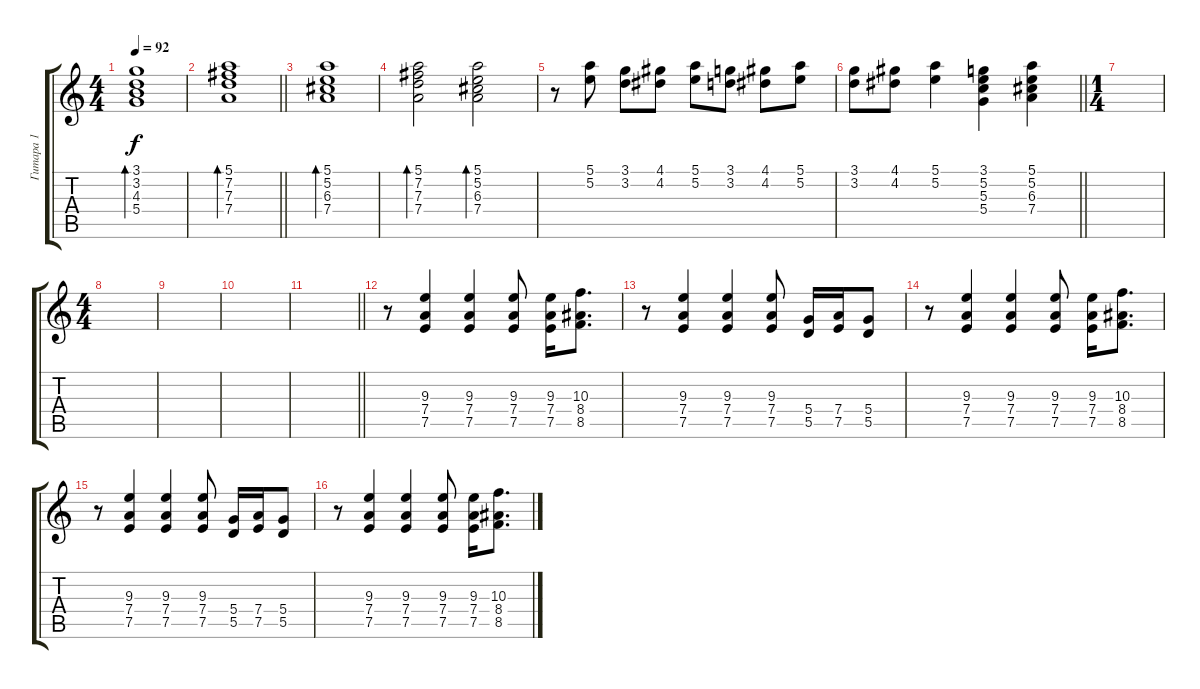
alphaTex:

\track ("Гитара 1" "Гитара 1") {instrument electricguitarclean}
\staff {score tabs}
\tuning (E4 B3 G3 D3 A2 E2) {hide}
\ts (4 4)
\tempo 92
\clef g2
\ks c
(3.1 3.2 4.3 5.4).1{bd 60 dy f} |
\barLineRight lightlight
(5.1 7.2 7.3 7.4).1{bd 60} |
(5.1 5.2 6.3 7.4).1{bd 60} |
(5.1 7.2 7.3 7.4).2{bd 60} (5.1 5.2 6.3 7.4).2{bd 60} |
r.8 (5.1 5.2).8 (3.1 3.2).8 (4.1 4.2).8 (5.1 5.2).8 (3.1 3.2).8 (4.1 4.2).8 (5.1 5.2).8 |
\barLineRight lightlight
(3.1 3.2).8 (4.1 4.2).8 (5.1 5.2).4 (3.1 5.2 5.3 5.4).4 (5.1 5.2 6.3 7.4).4 |
\ts (1 4)
|
\ts (4 4)
|
|
|
\barLineRight lightlight
|
r.8{instrument overdrivenguitar} (9.3 7.4 7.5).4 (9.3 7.4 7.5).4 (9.3 7.4 7.5).8 (9.3 7.4 7.5).16 (10.3 8.4 8.5).8{d} |
r.8 (9.3 7.4 7.5).4 (9.3 7.4 7.5).4 (9.3 7.4 7.5).8 (5.4 5.5).16 (7.4 7.5).16 (5.4 5.5).8 |
r.8 (9.3 7.4 7.5).4 (9.3 7.4 7.5).4 (9.3 7.4 7.5).8 (9.3 7.4 7.5).16 (10.3 8.4 8.5).8{d} |
r.8 (9.3 7.4 7.5).4 (9.3 7.4 7.5).4 (9.3 7.4 7.5).8 (5.4 5.5).16 (7.4 7.5).16 (5.4 5.5).8 |
r.8 (9.3 7.4 7.5).4 (9.3 7.4 7.5).4 (9.3 7.4 7.5).8 (9.3 7.4 7.5).16 (10.3 8.4 8.5).8{d}
